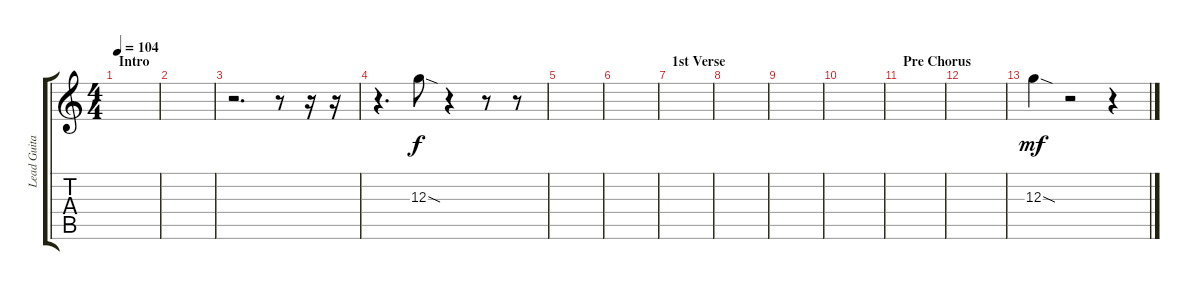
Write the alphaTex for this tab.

\track ("Lead Guitar overdub" "Lead Guita") {instrument distortionguitar}
\staff {score tabs}
\tuning (E4 B3 G3 D3 A2 E2) {hide}
\ts (4 4)
\section ("" "Intro")
\tempo 104
\clef g2
\ks c
|
|
r.2{d} r.8 r.16 r.16 |
r.4{d} 12.3{sod}.8 r.4 r.8 r.8 |
|
|
\section ("" "1st Verse")
|
|
|
|
\section ("" "Pre Chorus")
|
|
12.3{sod}.4{dy mf} r.2 r.4
